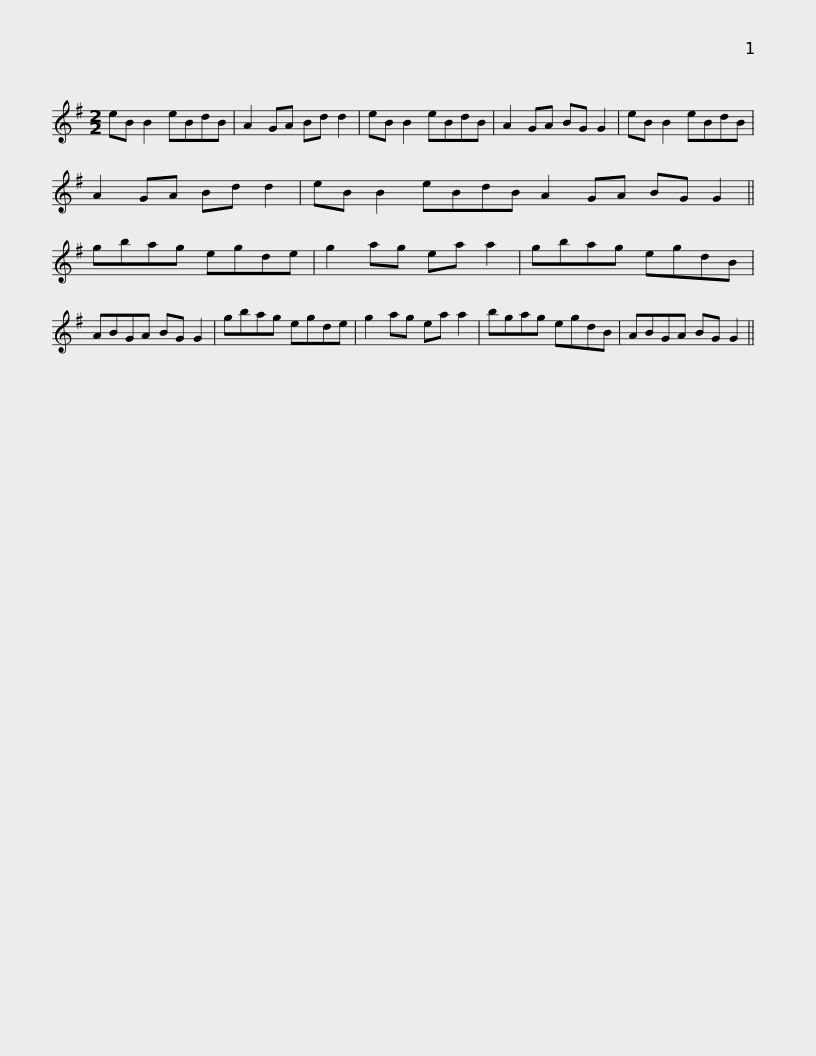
X:1
L:1/8
M:2/2
I:linebreak $
K:G
V:1 treble
V:1
 eB B2 eBdB | A2 GA Bd d2 | eB B2 eBdB | A2 GA BG G2 | eB B2 eBdB | %5
 A2 GA Bd d2 |$ eB B2 eBdB A2 GA BG G2 || gbag egde | g2 ag ea a2 | gbag egdB | %10
 ABGA BG G2 |$ gbag egde | g2 ag ea a2 | bgag egdB | ABGA BG G2 || %15
